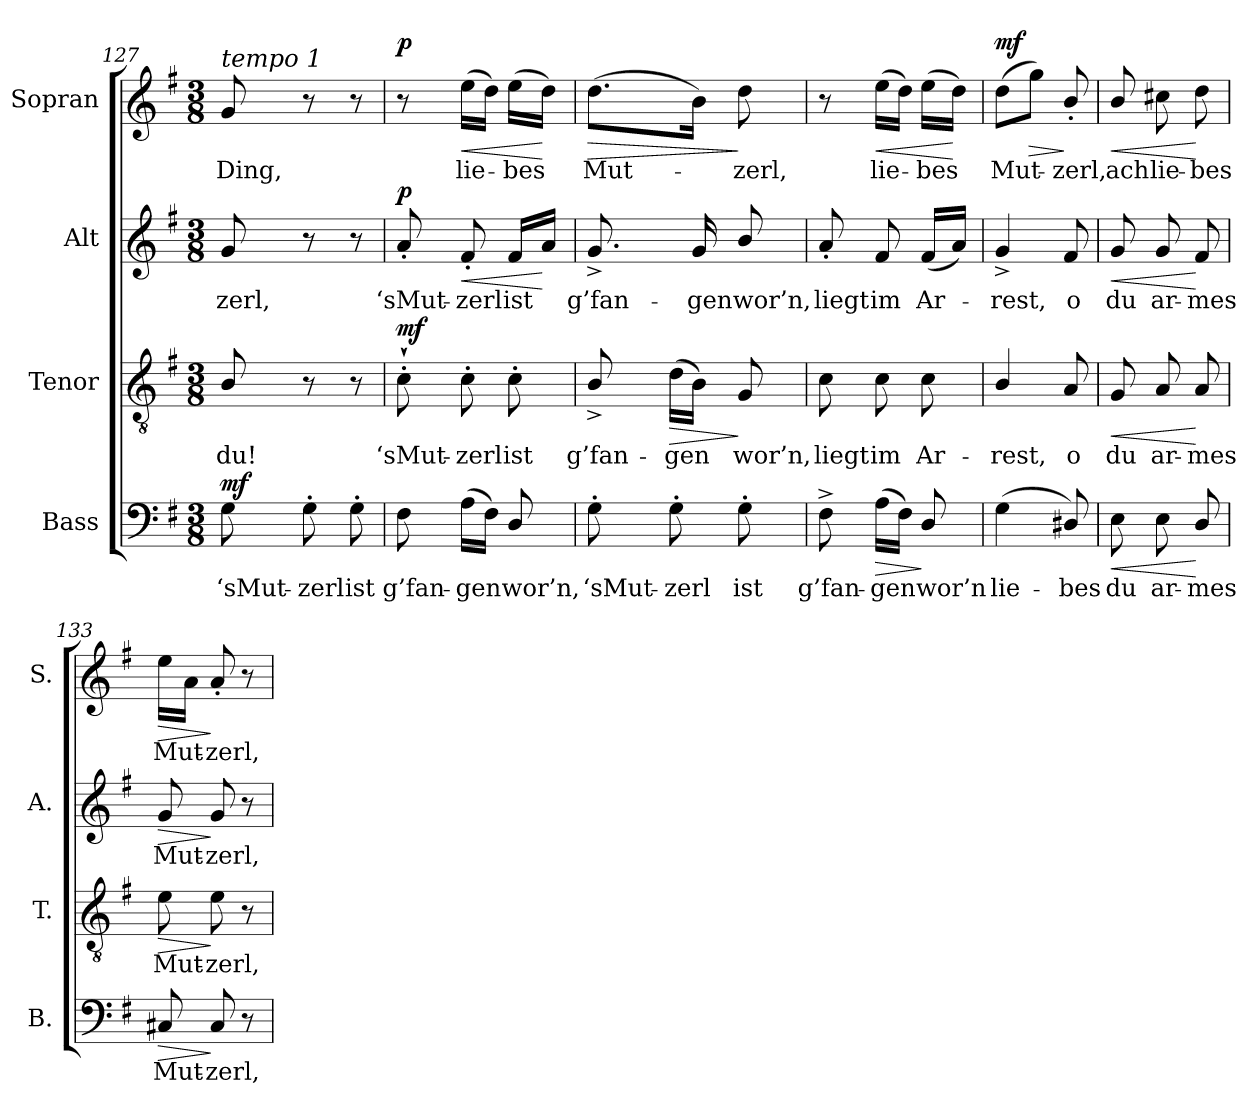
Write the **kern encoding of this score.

**kern	**text	**dynam	**kern	**text	**dynam	**kern	**text	**dynam	**kern	**text	**dynam
*part4	*part4	*part4	*part3	*part3	*part3	*part2	*part2	*part2	*part1	*part1	*part1
*staff4	*staff4	*staff4	*staff3	*staff3	*staff3	*staff2	*staff2	*staff2	*staff1	*staff1	*staff1
*I"Bass	*	*	*I"Tenor	*	*	*I"Alt	*	*	*I"Sopran	*	*
*I'B.	*	*	*I'T.	*	*	*I'A.	*	*	*I'S.	*	*
*clefF4	*	*	*clefGv2	*	*	*clefG2	*	*	*clefG2	*	*
*	*	*	*ITrd7c12	*	*	*	*	*	*	*	*
*k[f#]	*	*	*k[f#]	*	*	*k[f#]	*	*	*k[f#]	*	*
*G:	*	*	*G:	*	*	*G:	*	*	*G:	*	*
*M3/8	*	*	*M3/8	*	*	*M3/8	*	*	*M3/8	*	*
=127	=127	=127	=127	=127	=127	=127	=127	=127	=127	=127	=127
!	!LO:LY:b:color=#000000	!	!	!	!	!	!	!	!	!	!
!	!	!	!	!LO:LY:b:color=#000000	!	!	!	!	!	!	!
!	!	!	!	!	!	!	!LO:LY:b:color=#000000	!	!	!	!
!	!	!	!	!	!	!	!	!	!LO:TX:a:i:t=tempo 1	!	!
!	!	!	!	!	!	!	!	!	!	!LO:LY:b:color=#000000	!
8Gi\	‘sMut-	mf	8BBi/	du!	.	8gi/	-zerl,	.	8gi/	Ding,	.
!	!LO:LY:b:color=#000000	!	!	!	!	!	!	!	!	!	!
8G'i\	-zerl	.	8r	.	.	8r	.	.	8r	.	.
!	!LO:LY:b:color=#000000	!	!	!	!	!	!	!	!	!	!
8G'i\	ist	.	8r	.	.	8r	.	.	8r	.	.
=128	=128	=128	=128	=128	=128	=128	=128	=128	=128	=128	=128
!	!LO:LY:b:color=#000000	!	!	!	!	!	!	!	!	!	!
!	!	!	!	!LO:LY:b:color=#000000	!	!	!	!	!	!	!
!	!	!	!	!	!	!	!LO:LY:b:color=#000000	!	!	!	!
8F#i\	g’fan-	.	8C'`i\	‘sMut-	mf	8a'i/	‘sMut-	p	8r	.	p
!	!LO:LY:b:color=#000000	!	!	!	!	!	!	!	!	!	!
!	!	!	!	!LO:LY:b:color=#000000	!	!	!	!	!	!	!
!	!	!	!	!	!	!	!LO:LY:b:color=#000000	!LO:HP:b	!	!	!
!	!	!	!	!	!	!	!	!	!	!LO:LY:b:color=#000000	!LO:HP:b
(16Ai\LL	-gen	.	8C'i\	-zerl	.	8f#'i/	-zerl	<	(16eei\LL	lie-	<
16F#i\JJ)	.	.	.	.	.	.	.	.	16ddi\JJ)	.	.
!	!LO:LY:b:color=#000000	!	!	!	!	!	!	!	!	!	!
!	!	!	!	!LO:LY:b:color=#000000	!	!	!	!	!	!	!
!	!	!	!	!	!	!	!LO:LY:b:color=#000000	!	!	!	!
!	!	!	!	!	!	!	!	!	!	!LO:LY:b:color=#000000	!
8Di/	wor’n,	.	8C'i\	ist	.	16f#i/LL	ist	.	(16eei\LL	-bes	.
.	.	.	.	.	.	16ai/JJ	.	[	16ddi\JJ)	.	[
=129	=129	=129	=129	=129	=129	=129	=129	=129	=129	=129	=129
!	!LO:LY:b:color=#000000	!	!	!	!	!	!	!	!	!	!
!	!	!	!	!LO:LY:b:color=#000000	!	!	!	!	!	!	!
!	!	!	!	!	!	!	!LO:LY:b:color=#000000	!	!	!	!
!	!	!	!	!	!	!	!	!	!	!LO:LY:b:color=#000000	!LO:HP:b
8G'i\	‘sMut-	.	8BB^i/	g’fan-	.	8.g^i/	g’fan-	.	(8.ddi\L	Mut-	>
!	!LO:LY:b:color=#000000	!	!	!	!	!	!	!	!	!	!
!	!	!	!	!LO:LY:b:color=#000000	!LO:HP:b	!	!	!	!	!	!
8G'i\	-zerl	.	(16Di\LL	-gen	>	.	.	.	.	.	.
!	!	!	!	!	!	!	!LO:LY:b:color=#000000	!	!	!	!
.	.	.	16BBi\JJ)	.	.	16gi/	-gen	.	16bi\Jk)	.	.
!	!LO:LY:b:color=#000000	!	!	!	!	!	!	!	!	!	!
!	!	!	!	!LO:LY:b:color=#000000	!	!	!	!	!	!	!
!	!	!	!	!	!	!	!LO:LY:b:color=#000000	!	!	!	!
!	!	!	!	!	!	!	!	!	!	!LO:LY:b:color=#000000	!
8G'i\	ist	.	8GGi/	wor’n,	]	8bi/	wor’n,	.	8ddi\	-zerl,	]
=130	=130	=130	=130	=130	=130	=130	=130	=130	=130	=130	=130
!	!LO:LY:b:color=#000000	!	!	!	!	!	!	!	!	!	!
!	!	!	!	!LO:LY:b:color=#000000	!	!	!	!	!	!	!
!	!	!	!	!	!	!	!LO:LY:b:color=#000000	!	!	!	!
8F#^i\	g’fan-	.	8Ci\	liegt	.	8a'i/	liegt	.	8r	.	.
!	!LO:LY:b:color=#000000	!LO:HP:b	!	!	!	!	!	!	!	!	!
!	!	!	!	!LO:LY:b:color=#000000	!	!	!	!	!	!	!
!	!	!	!	!	!	!	!LO:LY:b:color=#000000	!	!	!	!
!	!	!	!	!	!	!	!	!	!	!LO:LY:b:color=#000000	!LO:HP:b
(16Ai\LL	-gen	>	8Ci\	im	.	8f#i/	im	.	(16eei\LL	lie-	<
16F#i\JJ)	.	.	.	.	.	.	.	.	16ddi\JJ)	.	.
!	!LO:LY:b:color=#000000	!	!	!	!	!	!	!	!	!	!
!	!	!	!	!LO:LY:b:color=#000000	!	!	!	!	!	!	!
!	!	!	!	!	!	!	!LO:LY:b:color=#000000	!	!	!	!
!	!	!	!	!	!	!	!	!	!	!LO:LY:b:color=#000000	!
8Di/	wor’n	]	8Ci\	Ar-	.	(16f#i/LL	Ar-	.	(16eei\LL	-bes	.
.	.	.	.	.	.	16ai/JJ)	.	.	16ddi\JJ)	.	[
=131	=131	=131	=131	=131	=131	=131	=131	=131	=131	=131	=131
!	!LO:LY:b:color=#000000	!	!	!	!	!	!	!	!	!	!
!	!	!	!	!LO:LY:b:color=#000000	!	!	!	!	!	!	!
!	!	!	!	!	!	!	!LO:LY:b:color=#000000	!	!	!	!
!	!	!	!	!	!	!	!	!	!	!LO:LY:b:color=#000000	!LO:HP:b
(4Gi\	lie-	.	4BBi/	-rest,	.	4g^i/	-rest,	.	(8ddi\L	Mut-	> mf
.	.	.	.	.	.	.	.	.	8ggi\J)	.	.
!	!LO:LY:b:color=#000000	!	!	!	!	!	!	!	!	!	!
!	!	!	!	!LO:LY:b:color=#000000	!	!	!	!	!	!	!
!	!	!	!	!	!	!	!LO:LY:b:color=#000000	!	!	!	!
!	!	!	!	!	!	!	!	!	!	!LO:LY:b:color=#000000	!
8D#Xi/)	-bes	.	8AAi/	o	.	8f#i/	o	.	8b'i/	-zerl,	]
=132	=132	=132	=132	=132	=132	=132	=132	=132	=132	=132	=132
!	!LO:LY:b:color=#000000	!LO:HP:b	!	!	!	!	!	!	!	!	!
!	!	!	!	!LO:LY:b:color=#000000	!LO:HP:b	!	!	!	!	!	!
!	!	!	!	!	!	!	!LO:LY:b:color=#000000	!LO:HP:b	!	!	!
!	!	!	!	!	!	!	!	!	!	!LO:LY:b:color=#000000	!LO:HP:b
8Ei\	du	<	8GGi/	du	<	8gi/	du	<	8bi/	ach	<
!	!LO:LY:b:color=#000000	!	!	!	!	!	!	!	!	!	!
!	!	!	!	!LO:LY:b:color=#000000	!	!	!	!	!	!	!
!	!	!	!	!	!	!	!LO:LY:b:color=#000000	!	!	!	!
!	!	!	!	!	!	!	!	!	!	!LO:LY:b:color=#000000	!
8Ei\	ar-	.	8AAi/	ar-	.	8gi/	ar-	.	8cc#Xi\	lie-	.
!	!LO:LY:b:color=#000000	!	!	!	!	!	!	!	!	!	!
!	!	!	!	!LO:LY:b:color=#000000	!	!	!	!	!	!	!
!	!	!	!	!	!	!	!LO:LY:b:color=#000000	!	!	!	!
!	!	!	!	!	!	!	!	!	!	!LO:LY:b:color=#000000	!
8Di/	-mes	[	8AAi/	-mes	[	8f#i/	-mes	[	8ddi\	-bes	[
=133	=133	=133	=133	=133	=133	=133	=133	=133	=133	=133	=133
!	!LO:LY:b:color=#000000	!LO:HP:b	!	!	!	!	!	!	!	!	!
!	!	!	!	!LO:LY:b:color=#000000	!LO:HP:b	!	!	!	!	!	!
!	!	!	!	!	!	!	!LO:LY:b:color=#000000	!LO:HP:b	!	!	!
!	!	!	!	!	!	!	!	!	!	!LO:LY:b:color=#000000	!LO:HP:b
8C#Xi/	Mut-	>	8Ei\	Mut-	>	8gi/	Mut-	>	16eei\LL	Mut-	>
.	.	.	.	.	.	.	.	.	16ai\JJ	.	.
!	!LO:LY:b:color=#000000	!	!	!	!	!	!	!	!	!	!
!	!	!	!	!LO:LY:b:color=#000000	!	!	!	!	!	!	!
!	!	!	!	!	!	!	!LO:LY:b:color=#000000	!	!	!	!
!	!	!	!	!	!	!	!	!	!	!LO:LY:b:color=#000000	!
8C#i/	-zerl,	]	8Ei\	-zerl,	]	8gi/	-zerl,	]	8a'i/	-zerl,	]
8r	.	.	8r	.	.	8r	.	.	8r	.	.
=	=	=	=	=	=	=	=	=	=	=	=
*-	*-	*-	*-	*-	*-	*-	*-	*-	*-	*-	*-
